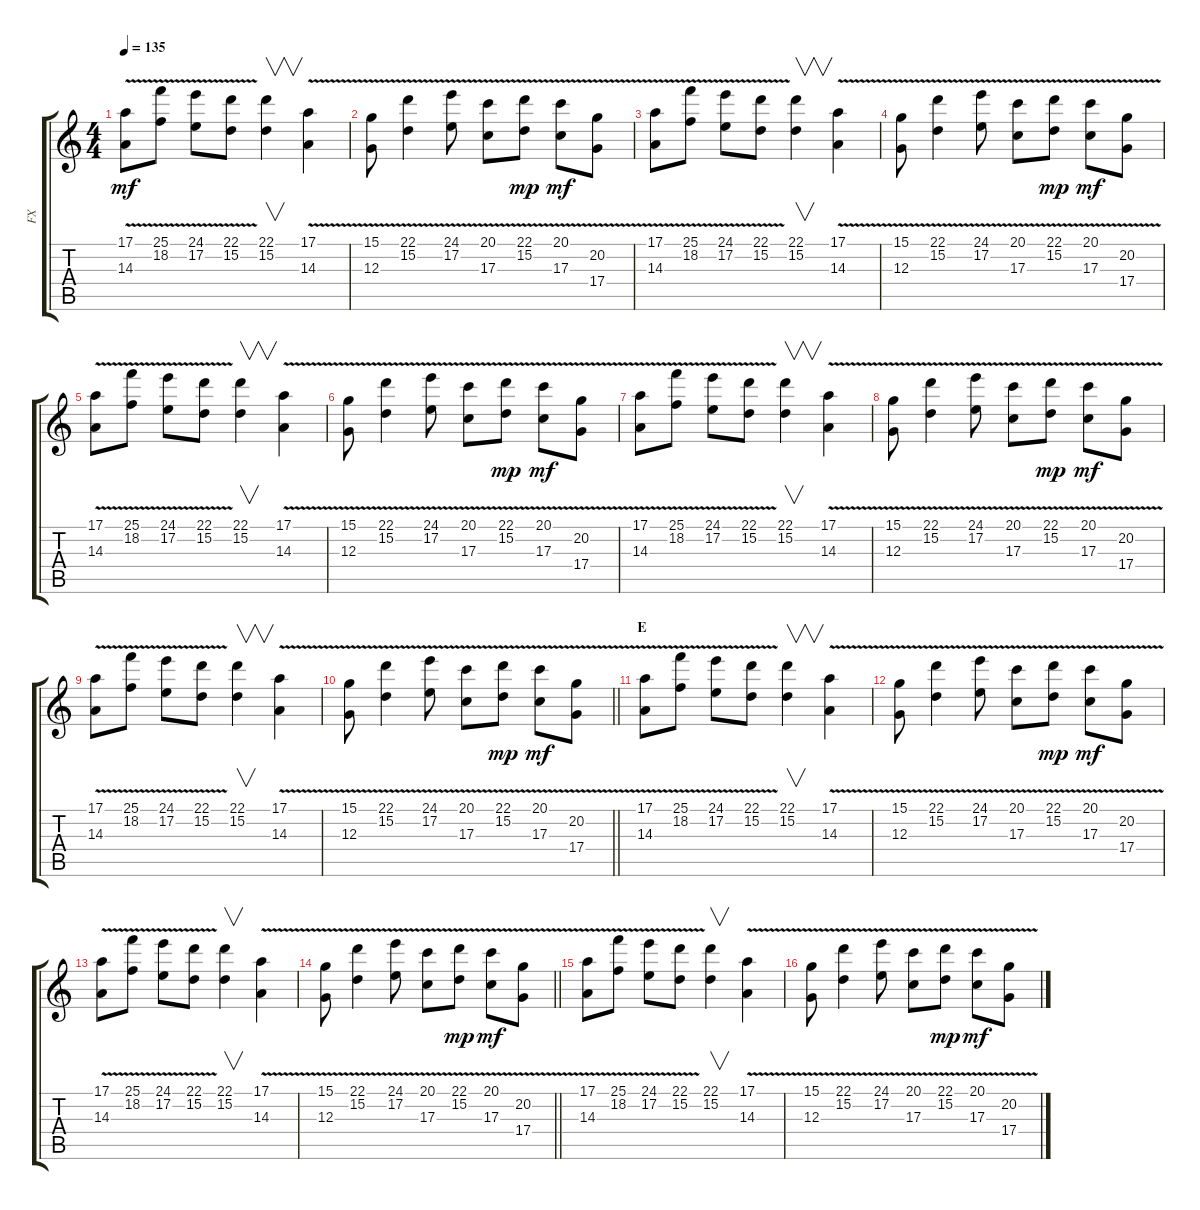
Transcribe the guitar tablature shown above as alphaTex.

\track ("FX" "FX") {instrument fx7echoes}
\staff {score tabs}
\tuning (E4 B3 G3 D3 A2 E2) {hide}
\ts (4 4)
\tempo 135
\clef g2
\ks c
(17.1 14.3{v}).8{dy mf} (25.1 18.2{v}).8 (24.1 17.2{v}).8 (22.1 15.2{v}).8 (22.1 15.2).4{v} (17.1 14.3{v}).4 |
(15.1 12.3{v}).8 (22.1 15.2{v}).4 (24.1 17.2{v}).8 (20.1 17.3{v}).8 (22.1 15.2{v}).8{dy mp} (20.1 17.3{v}).8{dy mf} (20.2 17.4{v}).8 |
(17.1 14.3{v}).8 (25.1 18.2{v}).8 (24.1 17.2{v}).8 (22.1 15.2{v}).8 (22.1 15.2).4{v} (17.1 14.3{v}).4 |
(15.1 12.3{v}).8 (22.1 15.2{v}).4 (24.1 17.2{v}).8 (20.1 17.3{v}).8 (22.1 15.2{v}).8{dy mp} (20.1 17.3{v}).8{dy mf} (20.2 17.4{v}).8 |
(17.1 14.3{v}).8 (25.1 18.2{v}).8 (24.1 17.2{v}).8 (22.1 15.2{v}).8 (22.1 15.2).4{v} (17.1 14.3{v}).4 |
(15.1 12.3{v}).8 (22.1 15.2{v}).4 (24.1 17.2{v}).8 (20.1 17.3{v}).8 (22.1 15.2{v}).8{dy mp} (20.1 17.3{v}).8{dy mf} (20.2 17.4{v}).8 |
(17.1 14.3{v}).8 (25.1 18.2{v}).8 (24.1 17.2{v}).8 (22.1 15.2{v}).8 (22.1 15.2).4{v} (17.1 14.3{v}).4 |
(15.1 12.3{v}).8 (22.1 15.2{v}).4 (24.1 17.2{v}).8 (20.1 17.3{v}).8 (22.1 15.2{v}).8{dy mp} (20.1 17.3{v}).8{dy mf} (20.2 17.4{v}).8 |
(17.1 14.3{v}).8 (25.1 18.2{v}).8 (24.1 17.2{v}).8 (22.1 15.2{v}).8 (22.1 15.2).4{v} (17.1 14.3{v}).4 |
\barLineRight lightlight
(15.1 12.3{v}).8 (22.1 15.2{v}).4 (24.1 17.2{v}).8 (20.1 17.3{v}).8 (22.1 15.2{v}).8{dy mp} (20.1 17.3{v}).8{dy mf} (20.2 17.4{v}).8 |
\section ("" "E")
(17.1 14.3{v}).8 (25.1 18.2{v}).8 (24.1 17.2{v}).8 (22.1 15.2{v}).8 (22.1 15.2).4{v} (17.1 14.3{v}).4 |
(15.1 12.3{v}).8 (22.1 15.2{v}).4 (24.1 17.2{v}).8 (20.1 17.3{v}).8 (22.1 15.2{v}).8{dy mp} (20.1 17.3{v}).8{dy mf} (20.2 17.4{v}).8 |
(17.1 14.3{v}).8 (25.1 18.2{v}).8 (24.1 17.2{v}).8 (22.1 15.2{v}).8 (22.1 15.2).4{v} (17.1 14.3{v}).4 |
\barLineRight lightlight
(15.1 12.3{v}).8 (22.1 15.2{v}).4 (24.1 17.2{v}).8 (20.1 17.3{v}).8 (22.1 15.2{v}).8{dy mp} (20.1 17.3{v}).8{dy mf} (20.2 17.4{v}).8 |
(17.1 14.3{v}).8 (25.1 18.2{v}).8 (24.1 17.2{v}).8 (22.1 15.2{v}).8 (22.1 15.2).4{v} (17.1 14.3{v}).4 |
(15.1 12.3{v}).8 (22.1 15.2{v}).4 (24.1 17.2{v}).8 (20.1 17.3{v}).8 (22.1 15.2{v}).8{dy mp} (20.1 17.3{v}).8{dy mf} (20.2 17.4{v}).8
